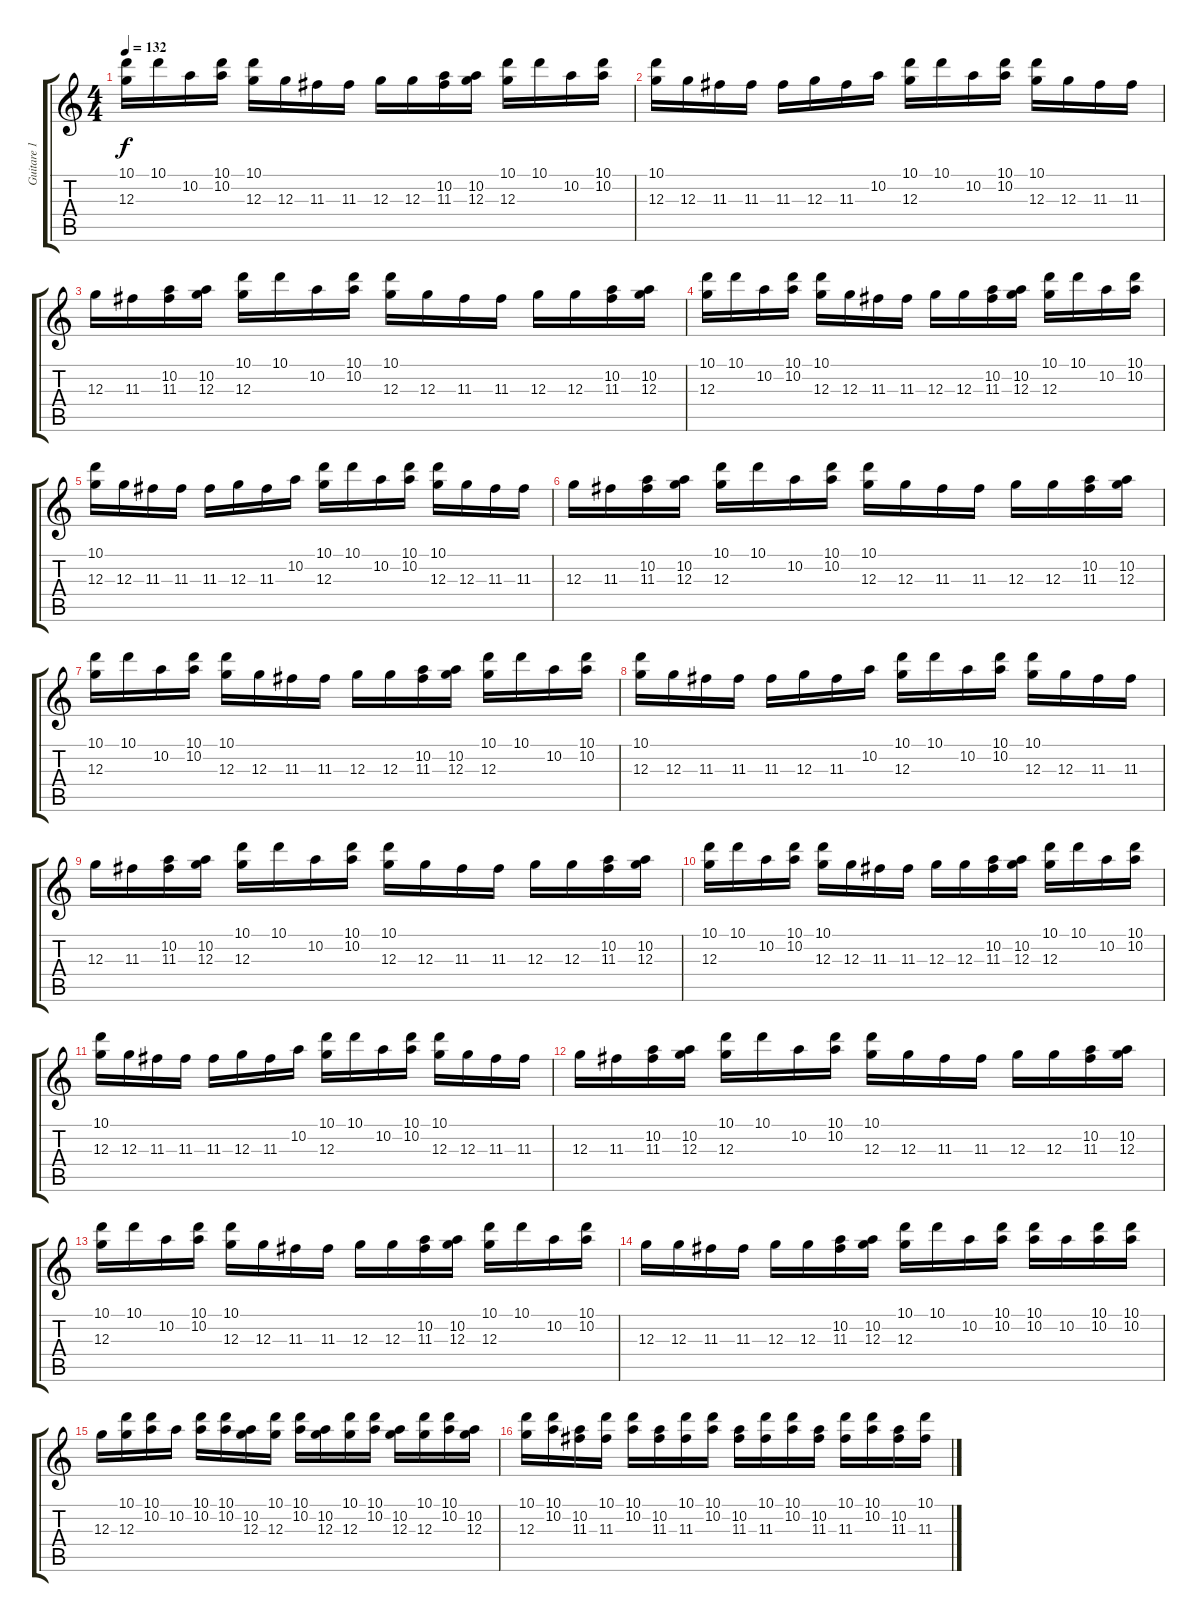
\track ("Guitare 1 (echo)" "Guitare 1 ") {instrument electricguitarclean}
\staff {score tabs}
\tuning (E4 B3 G3 D3 A2 E2) {hide}
\ts (4 4)
\tempo 132
\clef g2
\ks c
(10.1 12.3).16{dy f} 10.1.16 10.2.16 (10.1 10.2).16 (10.1 12.3).16 12.3.16 11.3.16 11.3.16 12.3.16 12.3.16 (10.2 11.3).16 (10.2 12.3).16 (10.1 12.3).16 10.1.16 10.2.16 (10.1 10.2).16 |
(10.1 12.3).16 12.3.16 11.3.16 11.3.16 11.3.16 12.3.16 11.3.16 10.2.16 (10.1 12.3).16 10.1.16 10.2.16 (10.1 10.2).16 (10.1 12.3).16 12.3.16 11.3.16 11.3.16 |
12.3.16 11.3.16 (10.2 11.3).16 (10.2 12.3).16 (10.1 12.3).16 10.1.16 10.2.16 (10.1 10.2).16 (10.1 12.3).16 12.3.16 11.3.16 11.3.16 12.3.16 12.3.16 (10.2 11.3).16 (10.2 12.3).16 |
(10.1 12.3).16 10.1.16 10.2.16 (10.1 10.2).16 (10.1 12.3).16 12.3.16 11.3.16 11.3.16 12.3.16 12.3.16 (10.2 11.3).16 (10.2 12.3).16 (10.1 12.3).16 10.1.16 10.2.16 (10.1 10.2).16 |
(10.1 12.3).16 12.3.16 11.3.16 11.3.16 11.3.16 12.3.16 11.3.16 10.2.16 (10.1 12.3).16 10.1.16 10.2.16 (10.1 10.2).16 (10.1 12.3).16 12.3.16 11.3.16 11.3.16 |
12.3.16 11.3.16 (10.2 11.3).16 (10.2 12.3).16 (10.1 12.3).16 10.1.16 10.2.16 (10.1 10.2).16 (10.1 12.3).16 12.3.16 11.3.16 11.3.16 12.3.16 12.3.16 (10.2 11.3).16 (10.2 12.3).16 |
(10.1 12.3).16 10.1.16 10.2.16 (10.1 10.2).16 (10.1 12.3).16 12.3.16 11.3.16 11.3.16 12.3.16 12.3.16 (10.2 11.3).16 (10.2 12.3).16 (10.1 12.3).16 10.1.16 10.2.16 (10.1 10.2).16 |
(10.1 12.3).16 12.3.16 11.3.16 11.3.16 11.3.16 12.3.16 11.3.16 10.2.16 (10.1 12.3).16 10.1.16 10.2.16 (10.1 10.2).16 (10.1 12.3).16 12.3.16 11.3.16 11.3.16 |
12.3.16 11.3.16 (10.2 11.3).16 (10.2 12.3).16 (10.1 12.3).16 10.1.16 10.2.16 (10.1 10.2).16 (10.1 12.3).16 12.3.16 11.3.16 11.3.16 12.3.16 12.3.16 (10.2 11.3).16 (10.2 12.3).16 |
(10.1 12.3).16 10.1.16 10.2.16 (10.1 10.2).16 (10.1 12.3).16 12.3.16 11.3.16 11.3.16 12.3.16 12.3.16 (10.2 11.3).16 (10.2 12.3).16 (10.1 12.3).16 10.1.16 10.2.16 (10.1 10.2).16 |
(10.1 12.3).16 12.3.16 11.3.16 11.3.16 11.3.16 12.3.16 11.3.16 10.2.16 (10.1 12.3).16 10.1.16 10.2.16 (10.1 10.2).16 (10.1 12.3).16 12.3.16 11.3.16 11.3.16 |
12.3.16 11.3.16 (10.2 11.3).16 (10.2 12.3).16 (10.1 12.3).16 10.1.16 10.2.16 (10.1 10.2).16 (10.1 12.3).16 12.3.16 11.3.16 11.3.16 12.3.16 12.3.16 (10.2 11.3).16 (10.2 12.3).16 |
(10.1 12.3).16 10.1.16 10.2.16 (10.1 10.2).16 (10.1 12.3).16 12.3.16 11.3.16 11.3.16 12.3.16 12.3.16 (10.2 11.3).16 (10.2 12.3).16 (10.1 12.3).16 10.1.16 10.2.16 (10.1 10.2).16 |
12.3.16 12.3.16 11.3.16 11.3.16 12.3.16 12.3.16 (10.2 11.3).16 (10.2 12.3).16 (10.1 12.3).16 10.1.16 10.2.16 (10.1 10.2).16 (10.1 10.2).16 10.2.16 (10.1 10.2).16 (10.1 10.2).16 |
12.3.16 (10.1 12.3).16 (10.1 10.2).16 10.2.16 (10.1 10.2).16 (10.1 10.2).16 (10.2 12.3).16 (10.1 12.3).16 (10.1 10.2).16 (10.2 12.3).16 (10.1 12.3).16 (10.1 10.2).16 (10.2 12.3).16 (10.1 12.3).16 (10.1 10.2).16 (10.2 12.3).16 |
(10.1 12.3).16 (10.1 10.2).16 (10.2 11.3).16 (10.1 11.3).16 (10.1 10.2).16 (10.2 11.3).16 (10.1 11.3).16 (10.1 10.2).16 (10.2 11.3).16 (10.1 11.3).16 (10.1 10.2).16 (10.2 11.3).16 (10.1 11.3).16 (10.1 10.2).16 (10.2 11.3).16 (10.1 11.3).16
